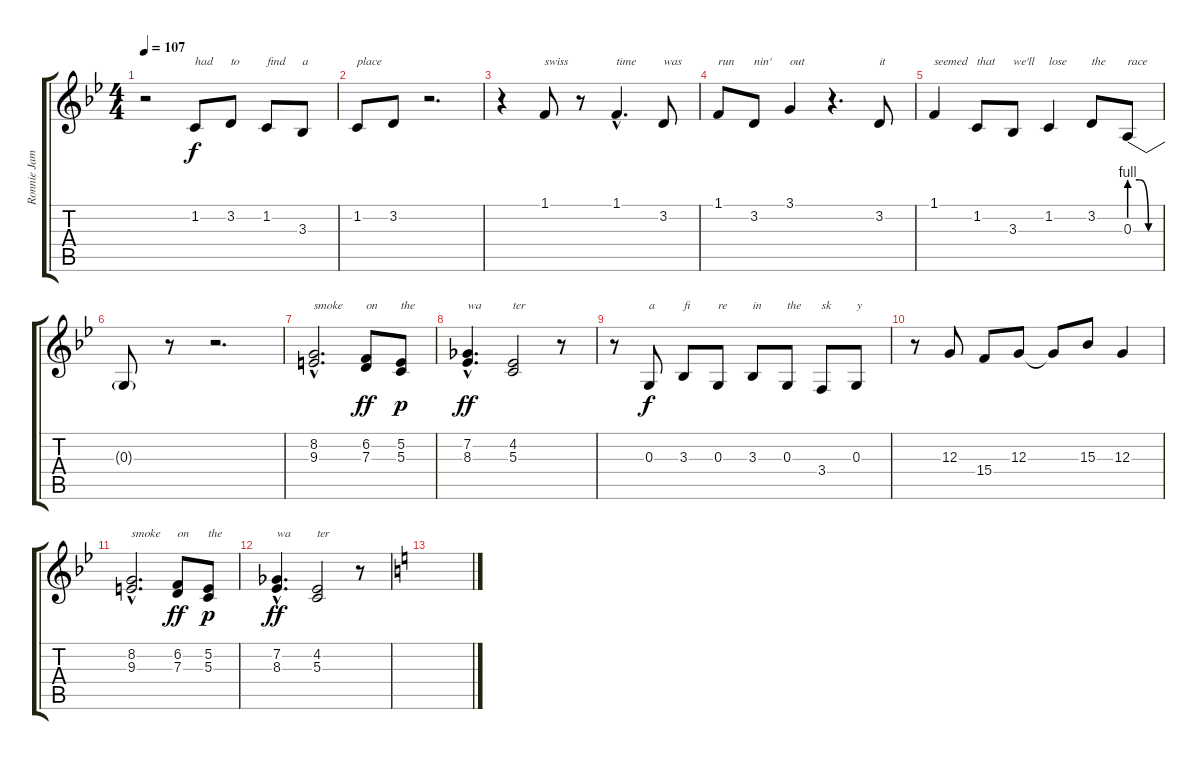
\track ("Ronnie James Dio" "Ronnie Jam") {instrument lead2sawtooth}
\staff {score tabs}
\tuning (E4 B3 G3 D3 A2 E2) {hide}
\ts (4 4)
\tempo 107
\clef g2
\ks bb
r.2{dy f} 1.2.8{txt "had"} 3.2.8{txt "to "} 1.2.8{txt "find"} 3.3.8{txt "a"} |
1.2.8{txt "place"} 3.2.8 r.2{d} |
r.4 1.1.8{txt "swiss"} r.8 1.1{hac}.4{d txt "time"} 3.2.8{txt "was"} |
1.1.8{txt "run"} 3.2.8{txt "nin'"} 3.1.4{txt "out"} r.4{d} 3.2.8{txt "it"} |
1.1.4{txt "seemed"} 1.2.8{txt "that"} 3.3.8{txt "we'll"} 1.2.4{txt "lose"} 3.2.8{txt "the"} 0.3{be (custom 0 4 20 4 38 0 60 0)}.8{txt "race"} |
0.3{t}.8 r.8 r.2{d} |
(8.2{hac} 9.3{hac}).2{d txt "smoke"} (6.2 7.3).8{txt "on" dy ff} (5.2 5.3).8{txt "the" dy p} |
(7.2{hac} 8.3).4{d txt "wa" dy ff} (4.2 5.3).2{txt "ter"} r.8 |
r.8 0.3.8{txt "a" dy f} 3.3.8{txt "fi"} 0.3.8{txt "re"} 3.3.8{txt "in"} 0.3.8{txt "the"} 3.4.8{txt "sk"} 0.3.8{txt "y"} |
r.8 12.3.8 15.4.8 12.3.8 12.3{t}.8 15.3.8 12.3.4 |
(8.2{hac} 9.3{hac}).2{d txt "smoke"} (6.2 7.3).8{txt "on" dy ff} (5.2 5.3).8{txt "the" dy p} |
(7.2{hac} 8.3).4{d txt "wa" dy ff} (4.2 5.3).2{txt "ter"} r.8 |
\ks c
